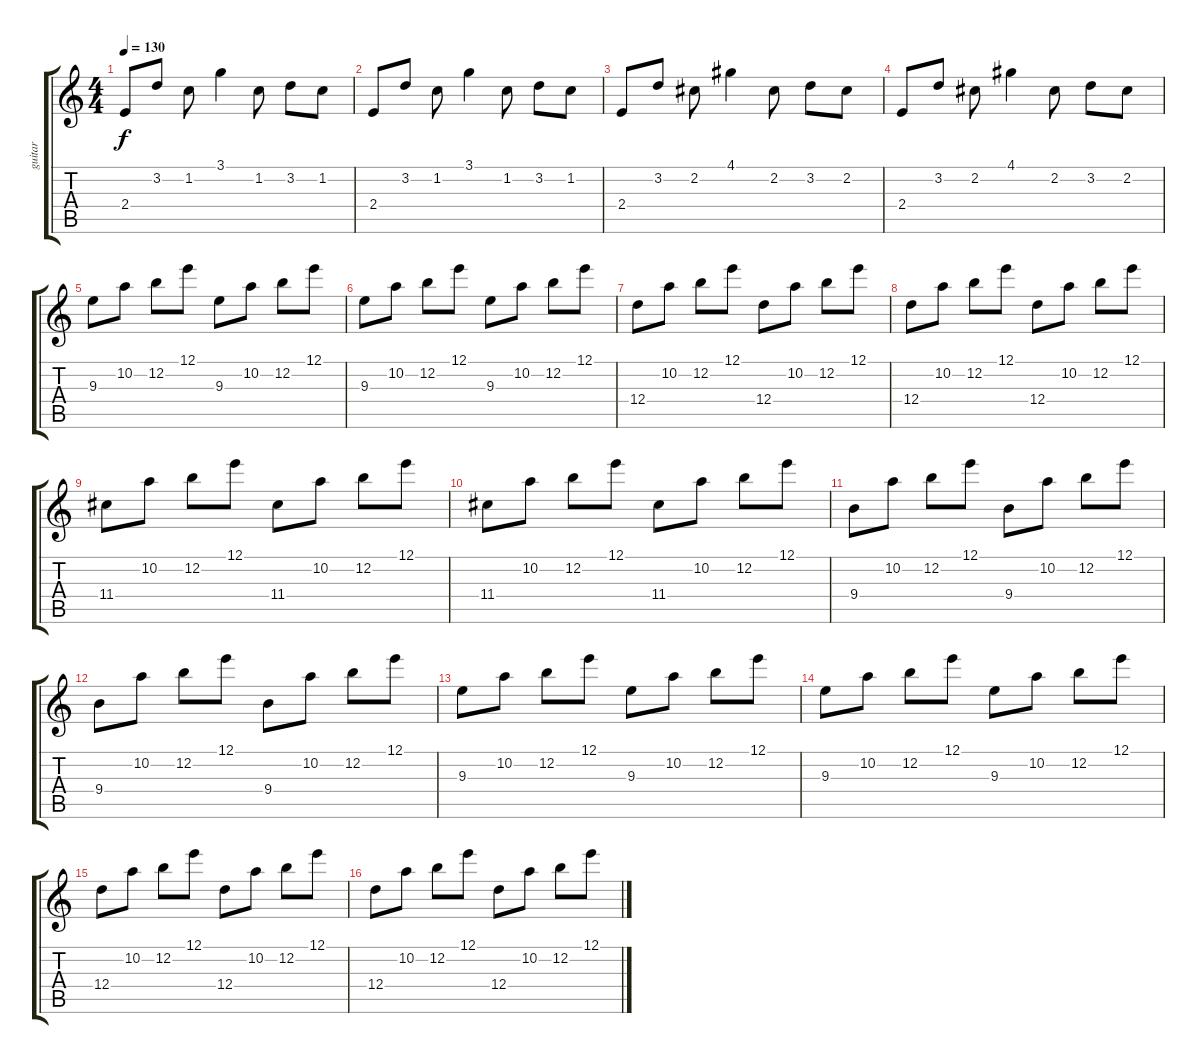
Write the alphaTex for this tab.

\track ("guitar" "guitar") {instrument acousticguitarnylon}
\staff {score tabs}
\tuning (E4 B3 G3 D3 A2 E2) {hide}
\ts (4 4)
\tempo 130
\clef g2
\ks c
2.4.8{dy f} 3.2.8 1.2.8 3.1.4 1.2.8 3.2.8 1.2.8 |
2.4.8 3.2.8 1.2.8 3.1.4 1.2.8 3.2.8 1.2.8 |
2.4.8 3.2.8 2.2.8 4.1.4 2.2.8 3.2.8 2.2.8 |
2.4.8 3.2.8 2.2.8 4.1.4 2.2.8 3.2.8 2.2.8 |
9.3.8 10.2.8 12.2.8 12.1.8 9.3.8 10.2.8 12.2.8 12.1.8 |
9.3.8 10.2.8 12.2.8 12.1.8 9.3.8 10.2.8 12.2.8 12.1.8 |
12.4.8 10.2.8 12.2.8 12.1.8 12.4.8 10.2.8 12.2.8 12.1.8 |
12.4.8 10.2.8 12.2.8 12.1.8 12.4.8 10.2.8 12.2.8 12.1.8 |
11.4.8 10.2.8 12.2.8 12.1.8 11.4.8 10.2.8 12.2.8 12.1.8 |
11.4.8 10.2.8 12.2.8 12.1.8 11.4.8 10.2.8 12.2.8 12.1.8 |
9.4.8 10.2.8 12.2.8 12.1.8 9.4.8 10.2.8 12.2.8 12.1.8 |
9.4.8 10.2.8 12.2.8 12.1.8 9.4.8 10.2.8 12.2.8 12.1.8 |
9.3.8 10.2.8 12.2.8 12.1.8 9.3.8 10.2.8 12.2.8 12.1.8 |
9.3.8 10.2.8 12.2.8 12.1.8 9.3.8 10.2.8 12.2.8 12.1.8 |
12.4.8 10.2.8 12.2.8 12.1.8 12.4.8 10.2.8 12.2.8 12.1.8 |
12.4.8 10.2.8 12.2.8 12.1.8 12.4.8 10.2.8 12.2.8 12.1.8
